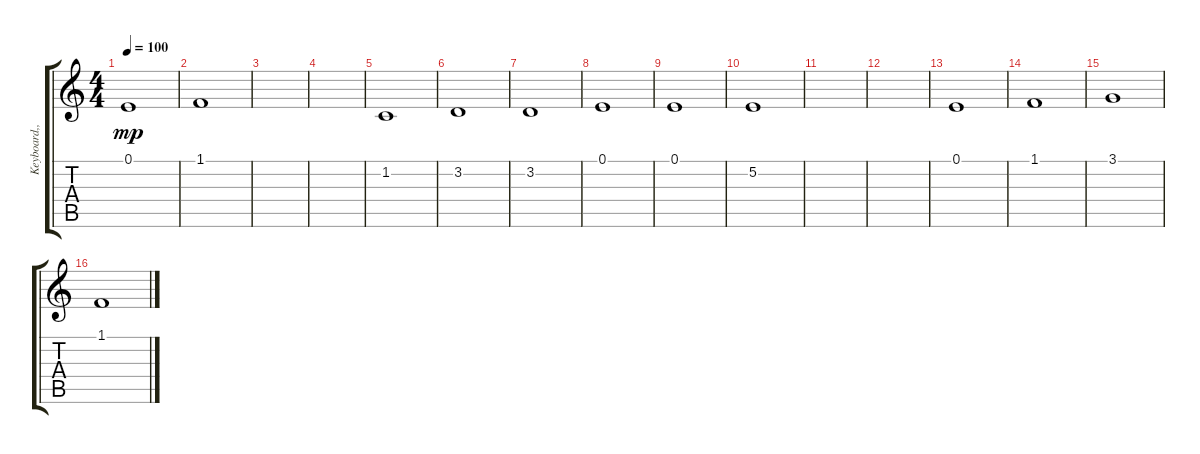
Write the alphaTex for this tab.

\track ("Keyboard,,;" "Keyboard,,") {instrument stringensemble2}
\staff {score tabs}
\tuning (E4 B3 G3 D3 A2 E2) {hide}
\ts (4 4)
\tempo 100
\clef g2
\ks c
0.1.1{dy mp} |
1.1.1 |
|
|
1.2.1 |
3.2.1 |
3.2.1 |
0.1.1 |
0.1.1 |
5.2.1 |
|
|
0.1.1 |
1.1.1 |
3.1.1 |
1.1.1
